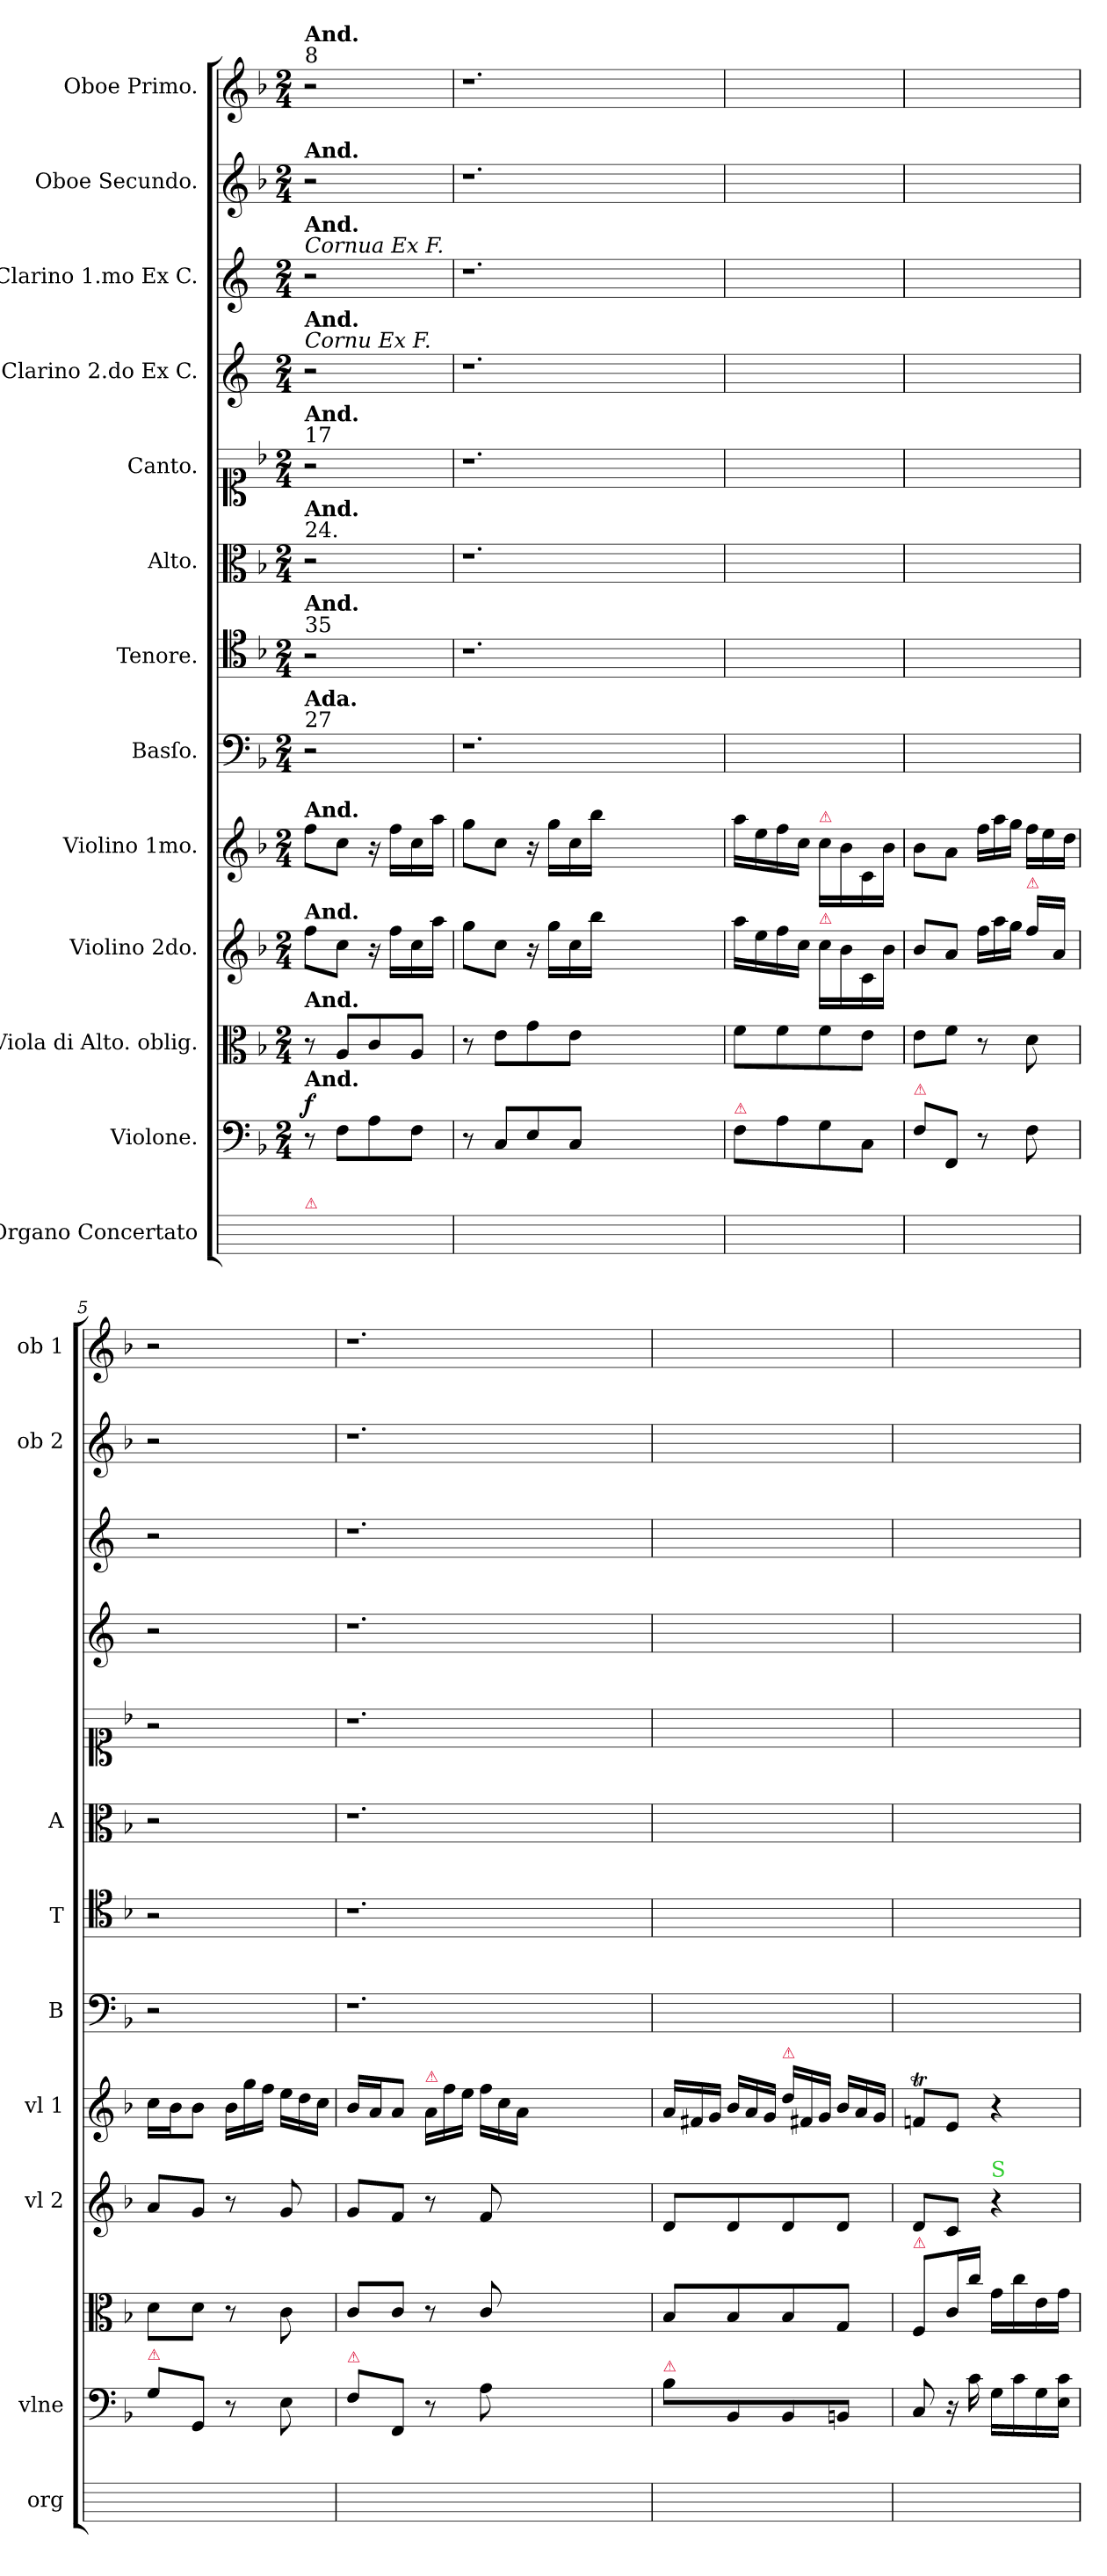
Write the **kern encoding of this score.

**kern	**kern	**dynam	**kern	**kern	**kern	**kern	**kern	**kern	**kern	**kern	**kern	**kern	**kern
*part13	*part12	*part12	*part11	*part10	*part9	*part8	*part7	*part6	*part5	*part4	*part3	*part2	*part1
*staff13	*staff12	*staff12	*staff11	*staff10	*staff9	*staff8	*staff7	*staff6	*staff5	*staff4	*staff3	*staff2	*staff1
*I"Organo Concertato	*I"Violone.	*	*I"Viola di Alto. oblig.	*I"Violino 2do.	*I"Violino 1mo.	*I"Basſo.	*I"Tenore.	*I"Alto.	*I"Canto.	*I"Clarino 2.do Ex C.	*I"Clarino 1.mo Ex C.	*I"Oboe Secundo.	*I"Oboe Primo.
*I'org	*I'vlne	*	*	*I'vl 2	*I'vl 1	*I'B	*I'T	*I'A	*	*	*	*I'ob 2	*I'ob 1
*	*clefF4	*	*clefC3	*clefG2	*clefG2	*clefF4	*clefC4	*clefC3	*clefC1	*clefG2	*clefG2	*clefG2	*clefG2
*	*	*	*	*	*	*	*	*	*	*ITrd-3c-5	*ITrd-3c-5	*	*
*	*k[b-]	*	*k[b-]	*k[b-]	*k[b-]	*k[b-]	*k[b-]	*k[b-]	*k[b-]	*k[b-]	*k[b-]	*k[b-]	*k[b-]
*	*F:	*	*F:	*F:	*F:	*F:	*F:	*F:	*F:	*	*	*F:	*F:
*	*M2/4	*	*M2/4	*M2/4	*M2/4	*M2/4	*M2/4	*M2/4	*M2/4	*M2/4	*M2/4	*M2/4	*M2/4
=1	=1	=1	=1	=1	=1	=1	=1	=1	=1	=1	=1	=1	=1
!	!	!	!	!	!	!	!	!	!	!	!	!	!LO:TX:a:t=8
!	!	!	!	!	!	!	!	!	!	!	!	!	!LO:TX:a:B:t=And.
!	!	!	!	!	!	!	!	!	!	!	!	!LO:TX:a:B:t=And.	!
!	!	!	!	!	!	!	!	!	!	!	!LO:TX:a:i:t=Cornua Ex F.	!	!
!	!	!	!	!	!	!	!	!	!	!	!LO:TX:a:B:t=And.	!	!
!	!	!	!	!	!	!	!	!	!	!LO:TX:a:i:t=Cornu Ex F.	!	!	!
!	!	!	!	!	!	!	!	!	!	!LO:TX:a:B:t=And.	!	!	!
!	!	!	!	!	!	!	!	!	!LO:TX:a:t=17	!	!	!	!
!	!	!	!	!	!	!	!	!	!LO:TX:a:B:t=And.	!	!	!	!
!	!	!	!	!	!	!	!	!LO:TX:a:t=24.	!	!	!	!	!
!	!	!	!	!	!	!	!	!LO:TX:a:B:t=And.	!	!	!	!	!
!	!	!	!	!	!	!	!LO:TX:a:t=35	!	!	!	!	!	!
!	!	!	!	!	!	!	!LO:TX:a:B:t=And.	!	!	!	!	!	!
!	!	!	!	!	!	!LO:TX:a:t=27	!	!	!	!	!	!	!
!	!	!	!	!	!	!LO:TX:a:B:t=Ada.	!	!	!	!	!	!	!
!	!	!	!	!	!LO:TX:a:B:t=And.	!	!	!	!	!	!	!	!
!	!	!	!	!LO:TX:a:B:t=And.	!	!	!	!	!	!	!	!	!
!	!	!	!LO:TX:a:B:t=And.	!	!	!	!	!	!	!	!	!	!
!	!LO:TX:a:B:t=And.	!	!	!	!	!	!	!	!	!	!	!	!
!LO:TX:a:color=crimson:t=⚠	!	!	!	!	!	!	!	!	!	!	!	!	!
!	!	!LO:DY:a	!	!	!	!	!	!	!	!	!	!	!
2ryy	8r	f.	8r	8ff\L	8ff\L	2r	2r	2r	2r	2r	2r	2r	2r
.	8F\L	.	8A/L	8cc\J	8cc\J	.	.	.	.	.	.	.	.
.	8A\	.	8c/	16r	16r	.	.	.	.	.	.	.	.
.	.	.	.	16ff\LL	16ff\LL	.	.	.	.	.	.	.	.
.	8F\J	.	8A/J	16cc\	16cc\	.	.	.	.	.	.	.	.
.	.	.	.	16aa\JJ	16aa\JJ	.	.	.	.	.	.	.	.
=2	=2	=2	=2	=2	=2	=2	=2	=2	=2	=2	=2	=2	=2
2ryy	8r	.	8r	8gg\L	8gg\L	1.r	1.r	1.r	1.r	1.r	1.r	1.r	1.r
.	8C/L	.	8e\L	8cc\J	8cc\J	.	.	.	.	.	.	.	.
.	8E/	.	8g\	16r	16r	.	.	.	.	.	.	.	.
.	.	.	.	16gg\LL	16gg\LL	.	.	.	.	.	.	.	.
.	8C/J	.	8e\J	16cc\	16cc\	.	.	.	.	.	.	.	.
.	.	.	.	16bb-\JJ	16bb-\JJ	.	.	.	.	.	.	.	.
1ryy	1ryy	.	1ryy	1ryy	1ryy	.	.	.	.	.	.	.	.
=3	=3	=3	=3	=3	=3	=3	=3	=3	=3	=3	=3	=3	=3
!	!LO:TX:a:color=crimson:t=⚠	!	!	!	!	!	!	!	!	!	!	!	!
2ryy	8F\L	.	8f\L	16aa\LL	16aa\LL	2ryy	2ryy	2ryy	2ryy	2ryy	2ryy	2ryy	2ryy
.	.	.	.	16ee\	16ee\	.	.	.	.	.	.	.	.
.	8A\	.	8f\	16ff\	16ff\	.	.	.	.	.	.	.	.
.	.	.	.	16cc\JJ	16cc\JJ	.	.	.	.	.	.	.	.
!	!	!	!	!	!LO:TX:a:color=crimson:t=⚠	!	!	!	!	!	!	!	!
!	!	!	!	!LO:TX:a:color=crimson:t=⚠	!	!	!	!	!	!	!	!	!
.	8G\	.	8f\	16cc\LL	16cc\LL	.	.	.	.	.	.	.	.
.	.	.	.	16b-\	16b-\	.	.	.	.	.	.	.	.
.	8C/J	.	8e\J	16c/	16c/	.	.	.	.	.	.	.	.
.	.	.	.	16b-\JJ	16b-\JJ	.	.	.	.	.	.	.	.
=4	=4	=4	=4	=4	=4	=4	=4	=4	=4	=4	=4	=4	=4
!	!LO:TX:a:color=crimson:t=⚠	!	!	!	!	!	!	!	!	!	!	!	!
2ryy	8F\L	.	8e\L	8b-/L	8b-\L	2ryy	2ryy	2ryy	2ryy	2ryy	2ryy	2ryy	2ryy
.	8FF/J	.	8f\J	8a/J	8a\J	.	.	.	.	.	.	.	.
*	*	*	*	*Xtuplet	*Xtuplet	*	*	*	*	*	*	*	*
.	8r	.	8r	24ff\LL	24ff\LL	.	.	.	.	.	.	.	.
.	.	.	.	24aa\	24aa\	.	.	.	.	.	.	.	.
.	.	.	.	24gg\JJ	24gg\JJ	.	.	.	.	.	.	.	.
!	!	!	!	!LO:TX:a:color=crimson:t=⚠	!	!	!	!	!	!	!	!	!
.	8F\	.	8d\	16ff\LL	24ff\LL	.	.	.	.	.	.	.	.
.	.	.	.	.	24ee\	.	.	.	.	.	.	.	.
.	.	.	.	16a/JJ	.	.	.	.	.	.	.	.	.
.	.	.	.	.	24dd\JJ	.	.	.	.	.	.	.	.
=5	=5	=5	=5	=5	=5	=5	=5	=5	=5	=5	=5	=5	=5
!	!LO:TX:a:color=crimson:t=⚠	!	!	!	!	!	!	!	!	!	!	!	!
2ryy	8G\L	.	8d\L	8a/L	16cc\LL	2r	2r	2r	2r	2r	2r	2r	2r
.	.	.	.	.	16b-\J	.	.	.	.	.	.	.	.
.	8GG/J	.	8d\J	8g/J	8b-\J	.	.	.	.	.	.	.	.
.	8r	.	8r	8r	24b-\LL	.	.	.	.	.	.	.	.
.	.	.	.	.	24gg\	.	.	.	.	.	.	.	.
.	.	.	.	.	24ff\JJ	.	.	.	.	.	.	.	.
.	8E\	.	8c\	8g/	24ee\LL	.	.	.	.	.	.	.	.
.	.	.	.	.	24dd\	.	.	.	.	.	.	.	.
.	.	.	.	.	24cc\JJ	.	.	.	.	.	.	.	.
=6	=6	=6	=6	=6	=6	=6	=6	=6	=6	=6	=6	=6	=6
!	!LO:TX:a:color=crimson:t=⚠	!	!	!	!	!	!	!	!	!	!	!	!
2ryy	8F\L	.	8c/L	8g/L	16b-/LL	1.r	1.r	1.r	1.r	1.r	1.r	1.r	1.r
.	.	.	.	.	16a/J	.	.	.	.	.	.	.	.
.	8FF/J	.	8c/J	8f/J	8a/J	.	.	.	.	.	.	.	.
!	!	!	!	!	!LO:TX:a:color=crimson:t=⚠	!	!	!	!	!	!	!	!
.	8r	.	8r	8r	24a/LL	.	.	.	.	.	.	.	.
.	.	.	.	.	24ff\	.	.	.	.	.	.	.	.
.	.	.	.	.	24ee\JJ	.	.	.	.	.	.	.	.
.	8A\	.	8c/	8f/	24ff\LL	.	.	.	.	.	.	.	.
.	.	.	.	.	24cc\	.	.	.	.	.	.	.	.
.	.	.	.	.	24a\JJ	.	.	.	.	.	.	.	.
1ryy	1ryy	.	1ryy	1ryy	1ryy	.	.	.	.	.	.	.	.
=7	=7	=7	=7	=7	=7	=7	=7	=7	=7	=7	=7	=7	=7
!	!LO:TX:a:color=crimson:t=⚠	!	!	!	!	!	!	!	!	!	!	!	!
2ryy	8B-\L	.	8B-/L	8d/L	24a/LL	2ryy	2ryy	2ryy	2ryy	2ryy	2ryy	2ryy	2ryy
.	.	.	.	.	24f#X/	.	.	.	.	.	.	.	.
.	.	.	.	.	24g/JJ	.	.	.	.	.	.	.	.
.	8BB-/	.	8B-/	8d/	24b-/LL	.	.	.	.	.	.	.	.
.	.	.	.	.	24a/	.	.	.	.	.	.	.	.
.	.	.	.	.	24g/JJ	.	.	.	.	.	.	.	.
!	!	!	!	!	!LO:TX:a:color=crimson:t=⚠	!	!	!	!	!	!	!	!
.	8BB-/	.	8B-/	8d/	24dd\LL	.	.	.	.	.	.	.	.
.	.	.	.	.	24f#X/	.	.	.	.	.	.	.	.
.	.	.	.	.	24g/JJ	.	.	.	.	.	.	.	.
.	8BBn/J	.	8G/J	8d/J	24b-/LL	.	.	.	.	.	.	.	.
.	.	.	.	.	24a/	.	.	.	.	.	.	.	.
.	.	.	.	.	24g/JJ	.	.	.	.	.	.	.	.
=8	=8	=8	=8	=8	=8	=8	=8	=8	=8	=8	=8	=8	=8
!	!	!	!LO:TX:a:color=crimson:t=⚠	!	!	!	!	!	!	!	!	!	!
2ryy	8C/	.	8F/L	8d/L	8fnT/L	2ryy	2ryy	2ryy	2ryy	2ryy	2ryy	2ryy	2ryy
.	16r	.	16c/L	8c/J	8e/J	.	.	.	.	.	.	.	.
.	16c\	.	16cc\JJ	.	.	.	.	.	.	.	.	.	.
!	!	!	!	!LO:TX:a:color=limegreen:t=S	!	!	!	!	!	!	!	!	!
.	16G\LL	.	16g\LL	4r	4r	.	.	.	.	.	.	.	.
.	16c\	.	16cc\	.	.	.	.	.	.	.	.	.	.
.	16G\	.	16e\	.	.	.	.	.	.	.	.	.	.
.	16E\ 16c\JJ	.	16g\JJ	.	.	.	.	.	.	.	.	.	.
=	=	=	=	=	=	=	=	=	=	=	=	=	=
*-	*-	*-	*-	*-	*-	*-	*-	*-	*-	*-	*-	*-	*-
